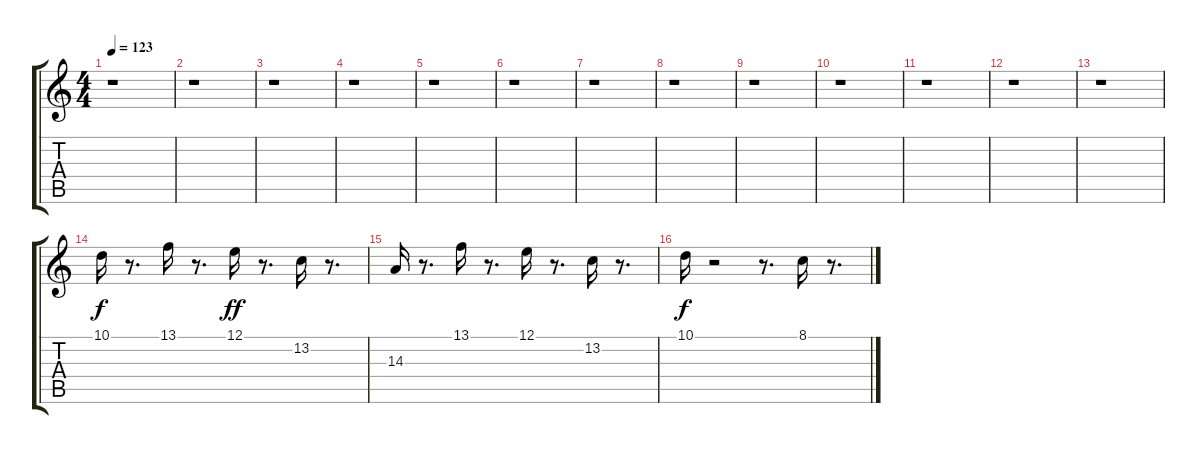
\track "" {instrument fx2soundtrack}
\staff {score tabs}
\tuning (E4 B3 G3 D3 A2 E2) {hide}
\ts (4 4)
\tempo 123
\clef g2
\ks c
r.1{dy f} |
r.1 |
r.1 |
r.1 |
r.1 |
r.1 |
r.1 |
r.1 |
r.1 |
r.1 |
r.1 |
r.1 |
r.1 |
10.1.16 r.8{d} 13.1.16 r.8{d} 12.1.16{dy ff} r.8{d} 13.2.16 r.8{d} |
14.3.16 r.8{d} 13.1.16 r.8{d} 12.1.16 r.8{d} 13.2.16 r.8{d} |
10.1.16{dy f} r.2 r.8{d} 8.1.16 r.8{d}
